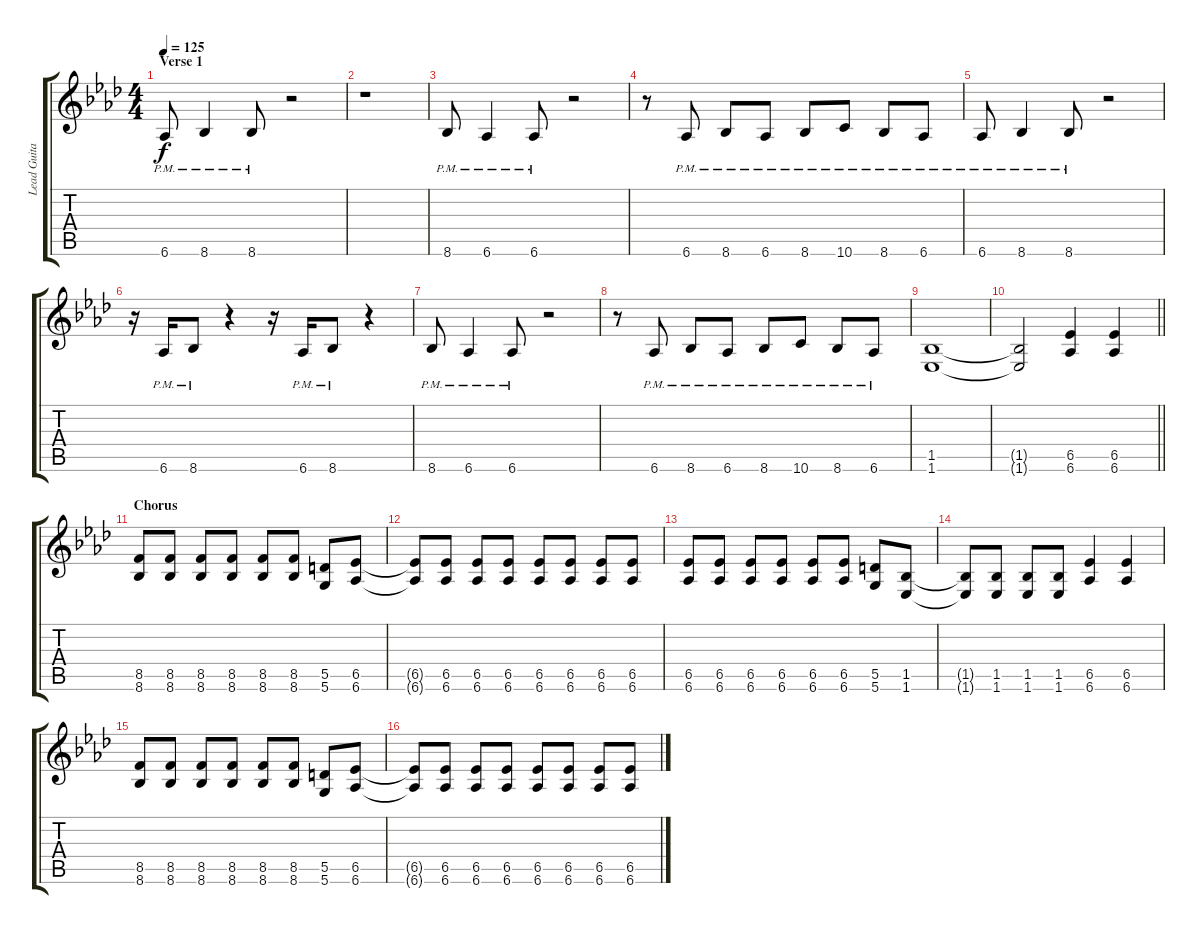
\track ("Lead Guitar" "Lead Guita") {instrument distortionguitar}
\staff {score tabs}
\tuning (E4 B3 G3 D3 A2 D2) {hide}
\ts (4 4)
\section ("" "Verse 1")
\tempo 125
\clef g2
\ks fminor
6.6{pm}.8{dy f volume 13} 8.6{pm}.4 8.6{pm}.8 r.2 |
r.1 |
8.6{pm}.8 6.6{pm}.4 6.6{pm}.8 r.2 |
r.8 6.6{pm}.8 8.6{pm}.8 6.6{pm}.8 8.6{pm}.8 10.6{pm}.8 8.6{pm}.8 6.6{pm}.8 |
6.6{pm}.8 8.6{pm}.4 8.6{pm}.8 r.2 |
r.16 6.6{pm}.16 8.6{pm}.8 r.4 r.16 6.6{pm}.16 8.6{pm}.8 r.4 |
8.6{pm}.8 6.6{pm}.4 6.6{pm}.8 r.2 |
r.8 6.6{pm}.8 8.6{pm}.8 6.6{pm}.8 8.6{pm}.8 10.6{pm}.8 8.6{pm}.8 6.6{pm}.8 |
(1.5 1.6).1 |
\barLineRight lightlight
(1.5{t} 1.6{t}).2 (6.5 6.6).4 (6.5 6.6).4 |
\section ("" "Chorus")
(8.5 8.6).8 (8.5 8.6).8 (8.5 8.6).8 (8.5 8.6).8 (8.5 8.6).8 (8.5 8.6).8 (5.5 5.6).8 (6.5 6.6).8 |
(6.5{t} 6.6{t}).8 (6.5 6.6).8 (6.5 6.6).8 (6.5 6.6).8 (6.5 6.6).8 (6.5 6.6).8 (6.5 6.6).8 (6.5 6.6).8 |
(6.5 6.6).8 (6.5 6.6).8 (6.5 6.6).8 (6.5 6.6).8 (6.5 6.6).8 (6.5 6.6).8 (5.5 5.6).8 (1.5 1.6).8 |
(1.5{t} 1.6{t}).8 (1.5 1.6).8 (1.5 1.6).8 (1.5 1.6).8 (6.5 6.6).4 (6.5 6.6).4 |
(8.5 8.6).8 (8.5 8.6).8 (8.5 8.6).8 (8.5 8.6).8 (8.5 8.6).8 (8.5 8.6).8 (5.5 5.6).8 (6.5 6.6).8 |
(6.5{t} 6.6{t}).8 (6.5 6.6).8 (6.5 6.6).8 (6.5 6.6).8 (6.5 6.6).8 (6.5 6.6).8 (6.5 6.6).8 (6.5 6.6).8
